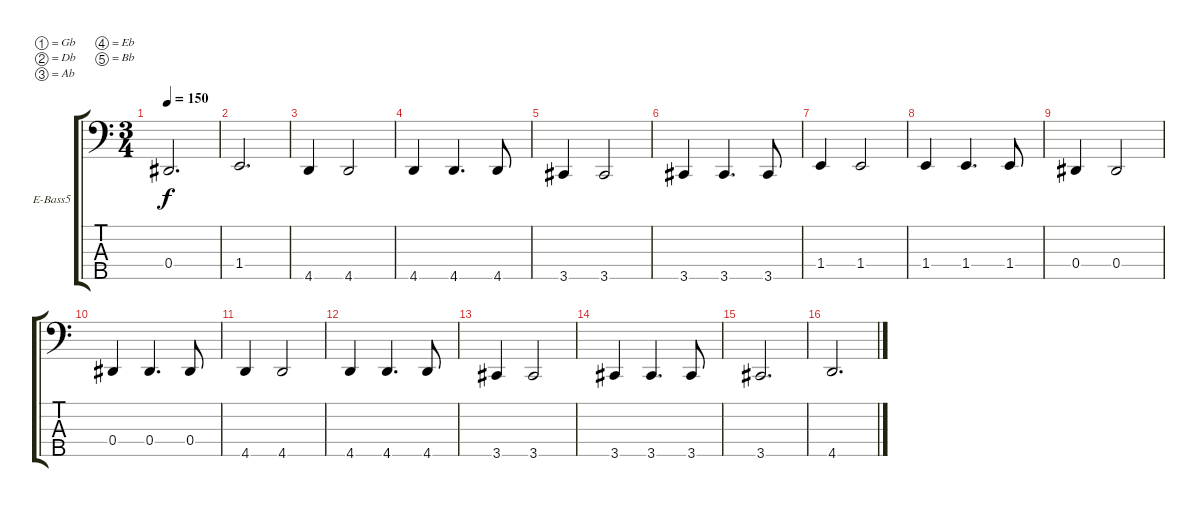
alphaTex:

\defaultSystemsLayout 4
\bracketExtendMode groupsimilarinstruments
\firstSystemTrackNameOrientation horizontal
\otherSystemsTrackNameOrientation horizontal
\track ("Brian" "E-Bass5") {instrument electricbassfinger}
\staff {score tabs}
\tuning (Gb2 Db2 Ab1 Eb1 Bb0)
\ts (3 4)
\tempo 150
\clef f4
\ks c
0.4.2{d dy f} |
1.4.2{d} |
4.5.4 4.5.2 |
4.5.4 4.5.4{d} 4.5.8 |
3.5.4 3.5.2 |
3.5.4 3.5.4{d} 3.5.8 |
1.4.4 1.4.2 |
1.4.4 1.4.4{d} 1.4.8 |
0.4.4 0.4.2 |
0.4.4 0.4.4{d} 0.4.8 |
4.5.4 4.5.2 |
4.5.4 4.5.4{d} 4.5.8 |
3.5.4 3.5.2 |
3.5.4 3.5.4{d} 3.5.8 |
3.5.2{d} |
4.5.2{d}
